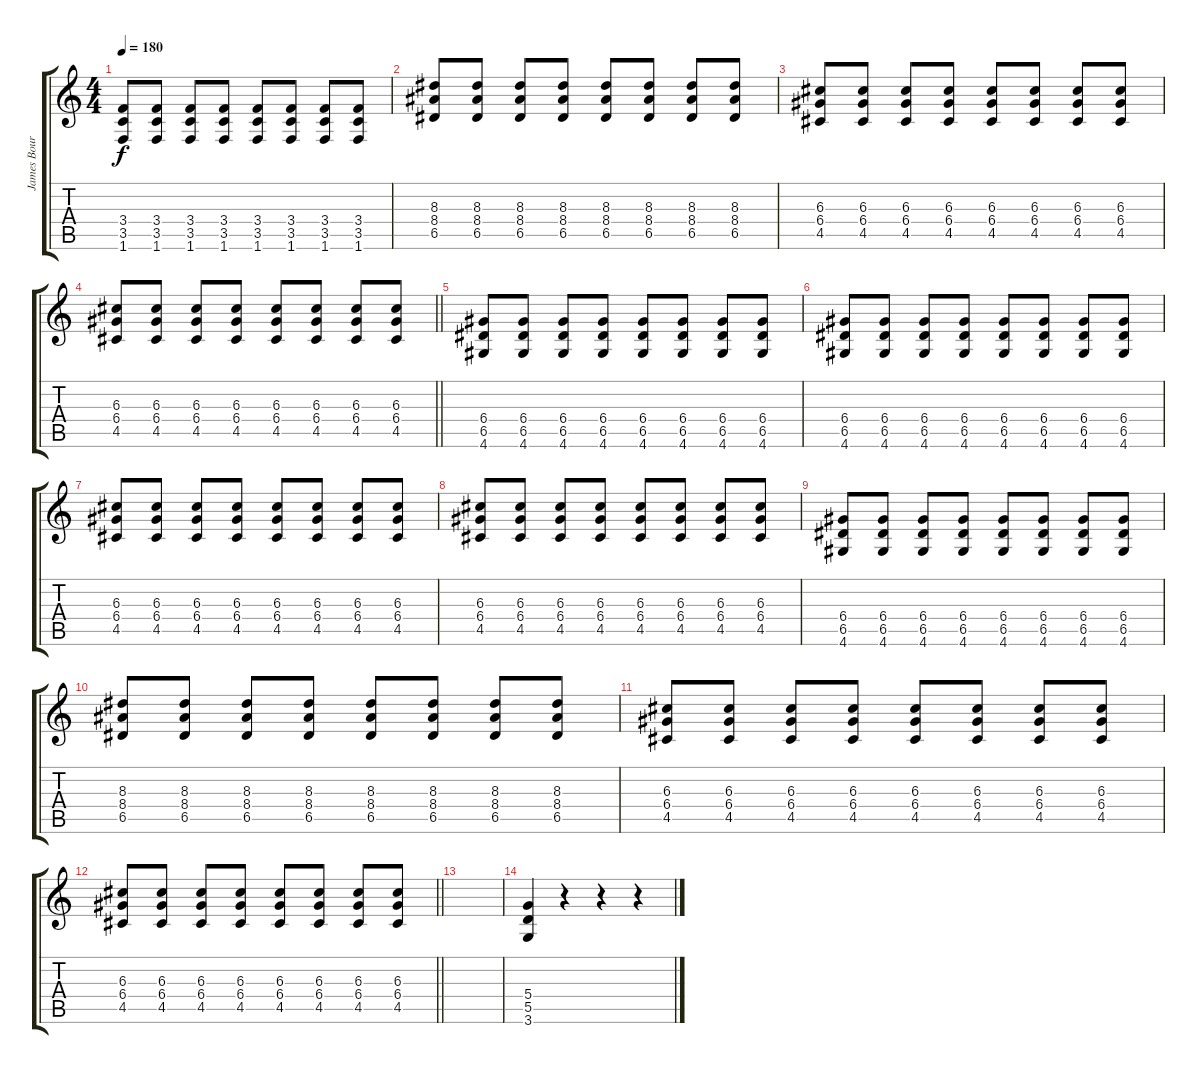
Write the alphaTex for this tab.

\track ("James Bourne" "James Bour") {instrument distortionguitar}
\staff {score tabs}
\tuning (E4 B3 G3 D3 A2 E2) {hide}
\ts (4 4)
\tempo 180
\clef g2
\ks c
(3.4 3.5 1.6).8{dy f} (3.4 3.5 1.6).8 (3.4 3.5 1.6).8 (3.4 3.5 1.6).8 (3.4 3.5 1.6).8 (3.4 3.5 1.6).8 (3.4 3.5 1.6).8 (3.4 3.5 1.6).8 |
(8.3 8.4 6.5).8 (8.3 8.4 6.5).8 (8.3 8.4 6.5).8 (8.3 8.4 6.5).8 (8.3 8.4 6.5).8 (8.3 8.4 6.5).8 (8.3 8.4 6.5).8 (8.3 8.4 6.5).8 |
(6.3 6.4 4.5).8 (6.3 6.4 4.5).8 (6.3 6.4 4.5).8 (6.3 6.4 4.5).8 (6.3 6.4 4.5).8 (6.3 6.4 4.5).8 (6.3 6.4 4.5).8 (6.3 6.4 4.5).8 |
\barLineRight lightlight
(6.3 6.4 4.5).8 (6.3 6.4 4.5).8 (6.3 6.4 4.5).8 (6.3 6.4 4.5).8 (6.3 6.4 4.5).8 (6.3 6.4 4.5).8 (6.3 6.4 4.5).8 (6.3 6.4 4.5).8 |
(6.4 6.5 4.6).8 (6.4 6.5 4.6).8 (6.4 6.5 4.6).8 (6.4 6.5 4.6).8 (6.4 6.5 4.6).8 (6.4 6.5 4.6).8 (6.4 6.5 4.6).8 (6.4 6.5 4.6).8 |
(6.4 6.5 4.6).8 (6.4 6.5 4.6).8 (6.4 6.5 4.6).8 (6.4 6.5 4.6).8 (6.4 6.5 4.6).8 (6.4 6.5 4.6).8 (6.4 6.5 4.6).8 (6.4 6.5 4.6).8 |
(6.3 6.4 4.5).8 (6.3 6.4 4.5).8 (6.3 6.4 4.5).8 (6.3 6.4 4.5).8 (6.3 6.4 4.5).8 (6.3 6.4 4.5).8 (6.3 6.4 4.5).8 (6.3 6.4 4.5).8 |
(6.3 6.4 4.5).8 (6.3 6.4 4.5).8 (6.3 6.4 4.5).8 (6.3 6.4 4.5).8 (6.3 6.4 4.5).8 (6.3 6.4 4.5).8 (6.3 6.4 4.5).8 (6.3 6.4 4.5).8 |
(6.4 6.5 4.6).8 (6.4 6.5 4.6).8 (6.4 6.5 4.6).8 (6.4 6.5 4.6).8 (6.4 6.5 4.6).8 (6.4 6.5 4.6).8 (6.4 6.5 4.6).8 (6.4 6.5 4.6).8 |
(8.3 8.4 6.5).8 (8.3 8.4 6.5).8 (8.3 8.4 6.5).8 (8.3 8.4 6.5).8 (8.3 8.4 6.5).8 (8.3 8.4 6.5).8 (8.3 8.4 6.5).8 (8.3 8.4 6.5).8 |
(6.3 6.4 4.5).8 (6.3 6.4 4.5).8 (6.3 6.4 4.5).8 (6.3 6.4 4.5).8 (6.3 6.4 4.5).8 (6.3 6.4 4.5).8 (6.3 6.4 4.5).8 (6.3 6.4 4.5).8 |
\barLineRight lightlight
(6.3 6.4 4.5).8 (6.3 6.4 4.5).8 (6.3 6.4 4.5).8 (6.3 6.4 4.5).8 (6.3 6.4 4.5).8 (6.3 6.4 4.5).8 (6.3 6.4 4.5).8 (6.3 6.4 4.5).8 |
|
(5.4 5.5 3.6).4 r.4 r.4 r.4
